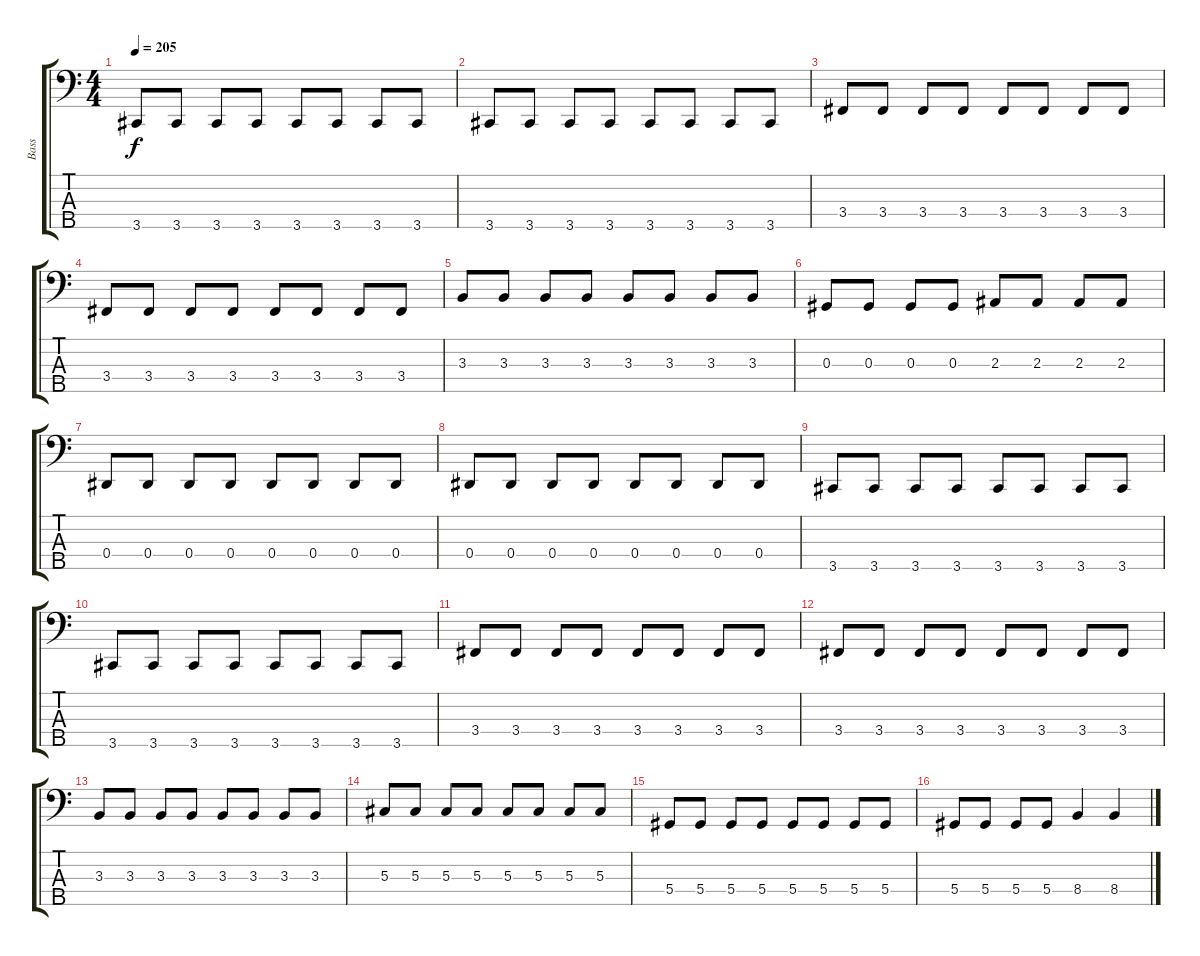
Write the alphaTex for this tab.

\track ("Bass" "Bass") {instrument electricbasspick}
\staff {score tabs}
\tuning (Gb2 Db2 Ab1 Eb1 Bb0) {hide}
\ts (4 4)
\tempo 205
\clef f4
\ks c
3.5.8{dy f} 3.5.8 3.5.8 3.5.8 3.5.8 3.5.8 3.5.8 3.5.8 |
3.5.8 3.5.8 3.5.8 3.5.8 3.5.8 3.5.8 3.5.8 3.5.8 |
3.4.8 3.4.8 3.4.8 3.4.8 3.4.8 3.4.8 3.4.8 3.4.8 |
3.4.8 3.4.8 3.4.8 3.4.8 3.4.8 3.4.8 3.4.8 3.4.8 |
3.3.8 3.3.8 3.3.8 3.3.8 3.3.8 3.3.8 3.3.8 3.3.8 |
0.3.8 0.3.8 0.3.8 0.3.8 2.3.8 2.3.8 2.3.8 2.3.8 |
0.4.8 0.4.8 0.4.8 0.4.8 0.4.8 0.4.8 0.4.8 0.4.8 |
0.4.8 0.4.8 0.4.8 0.4.8 0.4.8 0.4.8 0.4.8 0.4.8 |
3.5.8 3.5.8 3.5.8 3.5.8 3.5.8 3.5.8 3.5.8 3.5.8 |
3.5.8 3.5.8 3.5.8 3.5.8 3.5.8 3.5.8 3.5.8 3.5.8 |
3.4.8 3.4.8 3.4.8 3.4.8 3.4.8 3.4.8 3.4.8 3.4.8 |
3.4.8 3.4.8 3.4.8 3.4.8 3.4.8 3.4.8 3.4.8 3.4.8 |
3.3.8 3.3.8 3.3.8 3.3.8 3.3.8 3.3.8 3.3.8 3.3.8 |
5.3.8 5.3.8 5.3.8 5.3.8 5.3.8 5.3.8 5.3.8 5.3.8 |
5.4.8 5.4.8 5.4.8 5.4.8 5.4.8 5.4.8 5.4.8 5.4.8 |
5.4.8 5.4.8 5.4.8 5.4.8 8.4.4 8.4.4
